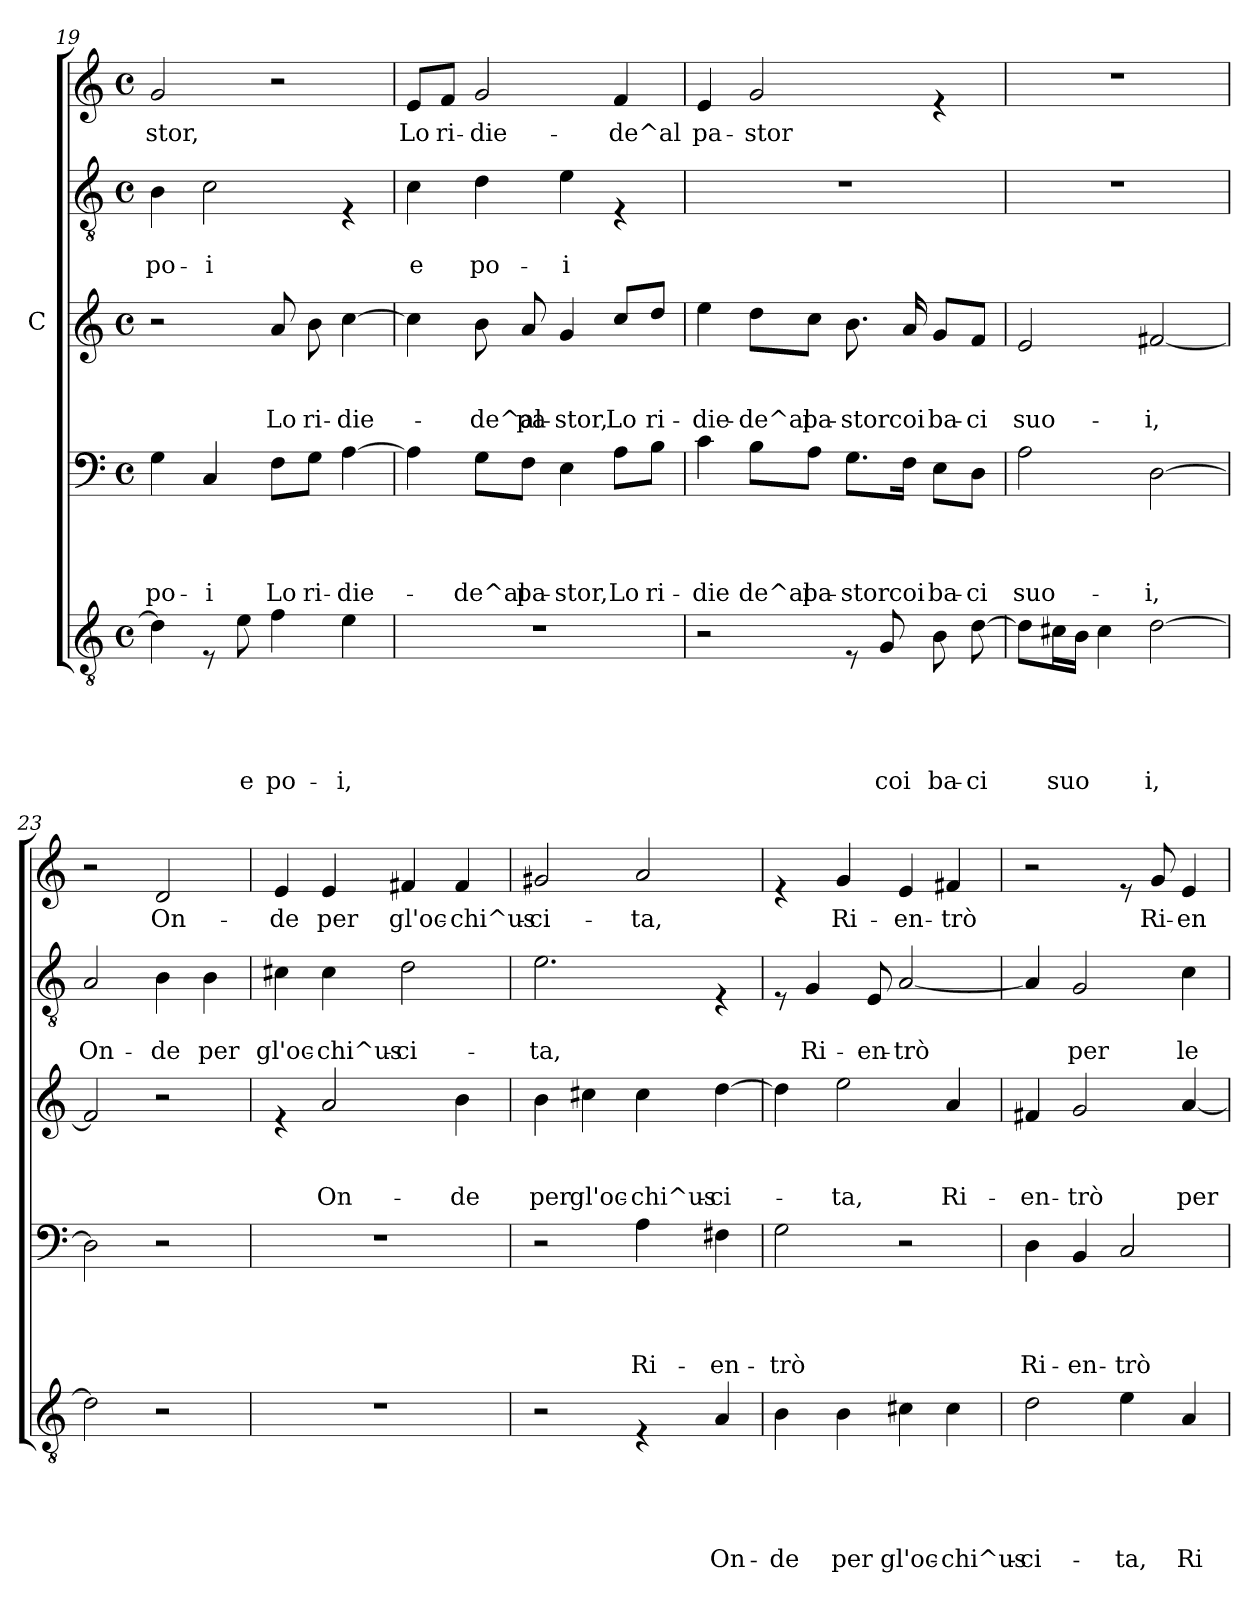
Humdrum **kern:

**kern	**text	**text	**text	**text	**text	**kern	**text	**text	**text	**text	**kern	**text	**text	**text	**kern	**text	**text	**kern	**text
*part5	*part5	*part5	*part5	*part5	*part5	*part4	*part4	*part4	*part4	*part4	*part3	*part3	*part3	*part3	*part2	*part2	*part2	*part1	*part1
*staff5	*staff5	*staff5	*staff5	*staff5	*staff5	*staff4	*staff4	*staff4	*staff4	*staff4	*staff3	*staff3	*staff3	*staff3	*staff2	*staff2	*staff2	*staff1	*staff1
*	*	*	*	*	*	*	*	*	*	*	*I"C	*	*	*	*	*	*	*	*
!!LO:LB:g=z
*clefGv2	*	*	*	*	*	*clefF4	*	*	*	*	*clefG2	*	*	*	*clefGv2	*	*	*clefG2	*
*k[]	*	*	*	*	*	*k[]	*	*	*	*	*k[]	*	*	*	*k[]	*	*	*k[]	*
*C:	*	*	*	*	*	*C:	*	*	*	*	*C:	*	*	*	*C:	*	*	*C:	*
*M4/4	*	*	*	*	*	*M4/4	*	*	*	*	*M4/4	*	*	*	*M4/4	*	*	*M4/4	*
*met(c)	*	*	*	*	*	*met(c)	*	*	*	*	*met(c)	*	*	*	*met(c)	*	*	*met(c)	*
=19	=19	=19	=19	=19	=19	=19	=19	=19	=19	=19	=19	=19	=19	=19	=19	=19	=19	=19	=19
!	!	!	!	!	!	!	!	!	!	!LO:LY:b	!	!	!	!	!	!	!LO:LY:b	!	!LO:LY:b
4d\]	.	.	.	.	.	4G\	.	.	.	po-	2r	.	.	.	4B\	.	po-	2g/	-stor,
!	!	!	!	!	!	!	!	!	!	!LO:LY:b	!	!	!	!	!	!	!LO:LY:b	!	!
8rE	.	.	.	.	.	4C/	.	.	.	-i	.	.	.	.	2c\	.	-i	.	.
!	!	!	!	!	!LO:LY:b	!	!	!	!	!	!	!	!	!	!	!	!	!	!
8e\	.	.	.	.	e	.	.	.	.	.	.	.	.	.	.	.	.	.	.
!	!	!	!	!	!LO:LY:b	!	!	!	!	!LO:LY:b	!	!	!	!LO:LY:b	!	!	!	!	!
4f\	.	.	.	.	po-	8F\L	.	.	.	Lo	8a/	.	.	Lo	.	.	.	2r	.
!	!	!	!	!	!	!	!	!	!	!LO:LY:b	!	!	!	!LO:LY:b	!	!	!	!	!
.	.	.	.	.	.	8G\J	.	.	.	ri-	8b\	.	.	ri-	.	.	.	.	.
!	!	!	!	!	!LO:LY:b	!	!	!	!	!LO:LY:b	!	!	!	!LO:LY:b	!	!	!	!	!
4e\	.	.	.	.	-i,	[>4A\	.	.	.	-die-	[>4cc\	.	.	-die-	4rE	.	.	.	.
=20	=20	=20	=20	=20	=20	=20	=20	=20	=20	=20	=20	=20	=20	=20	=20	=20	=20	=20	=20
*	*	*	*	*	*	*	*	*	*	*	*^	*	*	*	*	*	*	*	*
!	!	!	!	!	!	!	!	!	!	!	!	!	!	!	!	!	!	!LO:LY:b	!	!LO:LY:b
1r	.	.	.	.	.	4A\]	.	.	.	.	4cc\]	4.ryy	.	.	.	4c\	.	e	8e/L	Lo
!	!	!	!	!	!	!	!	!	!	!	!	!	!	!	!	!	!	!	!	!LO:LY:b
.	.	.	.	.	.	.	.	.	.	.	.	.	.	.	.	.	.	.	8f/J	ri-
!	!	!	!	!	!	!	!	!	!	!LO:LY:b	!	!	!	!	!LO:LY:b	!	!	!LO:LY:b	!	!LO:LY:b
.	.	.	.	.	.	8G\L	.	.	.	-de^al	8b\	.	.	.	-de^al	4d\	.	po-	2g/	-die-
!	!	!	!	!	!	!	!	!	!	!LO:LY:b	!	!	!	!	!LO:LY:b	!	!	!	!	!
.	.	.	.	.	.	8F\J	.	.	.	pa-	4.ryy	8a/	.	.	-pa-	.	.	.	.	.
!	!	!	!	!	!	!	!	!	!	!LO:LY:b	!	!	!	!	!LO:LY:b	!	!	!LO:LY:b	!	!
.	.	.	.	.	.	4E\	.	.	.	-stor,	.	4g/	.	.	-stor,	4e\	.	-i	.	.
!	!	!	!	!	!	!	!	!	!	!LO:LY:b	!	!	!	!	!LO:LY:b	!	!	!	!	!LO:LY:b
.	.	.	.	.	.	8A\L	.	.	.	Lo	8cc/L	4ryy	.	.	Lo	4rE	.	.	4f/	-de^al
!	!	!	!	!	!	!	!	!	!	!LO:LY:b	!	!	!	!	!LO:LY:b	!	!	!	!	!
.	.	.	.	.	.	8B\J	.	.	.	ri-	8dd/J	.	.	.	ri-	.	.	.	.	.
*	*	*	*	*	*	*	*	*	*	*	*v	*v	*	*	*	*	*	*	*	*
=21	=21	=21	=21	=21	=21	=21	=21	=21	=21	=21	=21	=21	=21	=21	=21	=21	=21	=21	=21
!	!	!	!	!	!	!	!	!	!	!LO:LY:b	!	!	!	!LO:LY:b	!	!	!	!	!LO:LY:b
2r	.	.	.	.	.	4c\	.	.	.	-die	4ee\	.	.	die-	1r	.	.	4e/	pa-
!	!	!	!	!	!	!	!	!	!	!LO:LY:b	!	!	!	!LO:LY:b	!	!	!	!	!LO:LY:b
.	.	.	.	.	.	8B\L	.	.	.	de^al	8dd\L	.	.	-de^al	.	.	.	2g/	-stor
!	!	!	!	!	!	!	!	!	!	!LO:LY:b	!	!	!	!LO:LY:b	!	!	!	!	!
.	.	.	.	.	.	8A\J	.	.	.	pa-	8cc\J	.	.	pa-	.	.	.	.	.
!	!	!	!	!	!	!	!	!	!	!LO:LY:b	!	!	!	!LO:LY:b	!	!	!	!	!
8rE	.	.	.	.	.	8.G\L	.	.	.	-stor	8.b\	.	.	-stor	.	.	.	.	.
!	!	!	!	!	!LO:LY:b	!	!	!	!	!	!	!	!	!	!	!	!	!	!
8G/	.	.	.	.	coi	.	.	.	.	.	.	.	.	.	.	.	.	.	.
!	!	!	!	!	!	!	!	!	!	!LO:LY:b	!	!	!	!LO:LY:b	!	!	!	!	!
.	.	.	.	.	.	16F\Jk	.	.	.	coi	16a/	.	.	coi	.	.	.	.	.
!	!	!	!	!	!LO:LY:b	!	!	!	!	!LO:LY:b	!	!	!	!LO:LY:b	!	!	!	!	!
8B\	.	.	.	.	ba-	8E\L	.	.	.	ba-	8g/L	.	.	ba-	.	.	.	4re	.
!	!	!	!	!	!LO:LY:b	!	!	!	!	!LO:LY:b	!	!	!	!LO:LY:b	!	!	!	!	!
[>8d\	.	.	.	.	-ci	8D\J	.	.	.	-ci	8f/J	.	.	-ci	.	.	.	.	.
!!LO:LB:g=z
=22	=22	=22	=22	=22	=22	=22	=22	=22	=22	=22	=22	=22	=22	=22	=22	=22	=22	=22	=22
!	!	!	!	!	!	!	!	!	!	!LO:LY:b	!	!	!	!LO:LY:b	!	!	!	!	!
8d\L]	.	.	.	.	.	2A\	.	.	.	suo-	2e/	.	.	suo-	1r	.	.	1r	.
!	!	!	!	!	!LO:LY:b	!	!	!	!	!	!	!	!	!	!	!	!	!	!
16c#X\L	.	.	.	.	suo	.	.	.	.	.	.	.	.	.	.	.	.	.	.
16B\JJ	.	.	.	.	.	.	.	.	.	.	.	.	.	.	.	.	.	.	.
4c#\	.	.	.	.	.	.	.	.	.	.	.	.	.	.	.	.	.	.	.
!	!	!	!	!	!LO:LY:b	!	!	!	!	!LO:LY:b	!	!	!	!LO:LY:b	!	!	!	!	!
[>2d\	.	.	.	.	i,	[>2D\	.	.	.	-i,	[<2f#X/	.	.	-i,	.	.	.	.	.
=23	=23	=23	=23	=23	=23	=23	=23	=23	=23	=23	=23	=23	=23	=23	=23	=23	=23	=23	=23
!	!	!	!	!	!	!	!	!	!	!	!	!	!	!	!	!	!LO:LY:b	!	!
2d\]	.	.	.	.	.	2D\]	.	.	.	.	2f#/]	.	.	.	2A/	.	On-	2r	.
!	!	!	!	!	!	!	!	!	!	!	!	!	!	!	!	!	!LO:LY:b	!	!LO:LY:b
2r	.	.	.	.	.	2r	.	.	.	.	2r	.	.	.	4B\	.	-de	2d/	On-
!	!	!	!	!	!	!	!	!	!	!	!	!	!	!	!	!	!LO:LY:b	!	!
.	.	.	.	.	.	.	.	.	.	.	.	.	.	.	4B\	.	per	.	.
=24	=24	=24	=24	=24	=24	=24	=24	=24	=24	=24	=24	=24	=24	=24	=24	=24	=24	=24	=24
!	!	!	!	!	!	!	!	!	!	!	!	!	!	!	!	!	!LO:LY:b	!	!LO:LY:b
1r	.	.	.	.	.	1r	.	.	.	.	4re	.	.	.	4c#X\	.	gl'oc-	4e/	-de
!	!	!	!	!	!	!	!	!	!	!	!	!	!	!LO:LY:b	!	!	!LO:LY:b	!	!LO:LY:b
.	.	.	.	.	.	.	.	.	.	.	2a/	.	.	On-	4c#\	.	-chi^us-	4e/	per
!	!	!	!	!	!	!	!	!	!	!	!	!	!	!	!	!	!LO:LY:b	!	!LO:LY:b
.	.	.	.	.	.	.	.	.	.	.	.	.	.	.	2d\	.	-ci-	4f#X/	gl'oc-
!	!	!	!	!	!	!	!	!	!	!	!	!	!	!LO:LY:b	!	!	!	!	!LO:LY:b
.	.	.	.	.	.	.	.	.	.	.	4b\	.	.	-de	.	.	.	4f#/	-chi^us-
=25	=25	=25	=25	=25	=25	=25	=25	=25	=25	=25	=25	=25	=25	=25	=25	=25	=25	=25	=25
!	!	!	!	!	!	!	!	!	!	!	!	!	!	!LO:LY:b	!	!	!LO:LY:b	!	!LO:LY:b
2r	.	.	.	.	.	2r	.	.	.	.	4b\	.	.	per	2.e\	.	-ta,	2g#X/	-ci-
!	!	!	!	!	!	!	!	!	!	!	!	!	!	!LO:LY:b	!	!	!	!	!
.	.	.	.	.	.	.	.	.	.	.	4cc#X\	.	.	gl'oc-	.	.	.	.	.
!	!	!	!	!	!	!	!	!	!	!LO:LY:b	!	!	!	!LO:LY:b	!	!	!	!	!LO:LY:b
4rE	.	.	.	.	.	4A\	.	.	.	Ri-	4cc#\	.	.	-chi^us-	.	.	.	2a/	-ta,
!	!	!	!	!	!LO:LY:b	!	!	!	!	!LO:LY:b	!	!	!	!LO:LY:b	!	!	!	!	!
4A/	.	.	.	.	On-	4F#X\	.	.	.	-en-	[>4dd\	.	.	-ci-	4rE	.	.	.	.
!!LO:LB:g=z
=26	=26	=26	=26	=26	=26	=26	=26	=26	=26	=26	=26	=26	=26	=26	=26	=26	=26	=26	=26
!	!	!	!	!	!LO:LY:b	!	!	!	!	!LO:LY:b	!	!	!	!	!	!	!	!	!
4B\	.	.	.	.	-de	2G\	.	.	.	-trò	4dd\]	.	.	.	8rE	.	.	4re	.
!	!	!	!	!	!	!	!	!	!	!	!	!	!	!	!	!	!LO:LY:b	!	!
.	.	.	.	.	.	.	.	.	.	.	.	.	.	.	4G/	.	Ri-	.	.
!	!	!	!	!	!LO:LY:b	!	!	!	!	!	!	!	!	!LO:LY:b	!	!	!	!	!LO:LY:b
4B\	.	.	.	.	per	.	.	.	.	.	2ee\	.	.	-ta,	.	.	.	4g/	Ri-
!	!	!	!	!	!	!	!	!	!	!	!	!	!	!	!	!	!LO:LY:b	!	!
.	.	.	.	.	.	.	.	.	.	.	.	.	.	.	8E/	.	-en-	.	.
!	!	!	!	!	!LO:LY:b	!	!	!	!	!	!	!	!	!	!	!	!LO:LY:b	!	!LO:LY:b
4c#X\	.	.	.	.	gl'oc-	2r	.	.	.	.	.	.	.	.	[<2A/	.	-trò	4e/	-en-
!	!	!	!	!	!LO:LY:b	!	!	!	!	!	!	!	!	!LO:LY:b	!	!	!	!	!LO:LY:b
4c#\	.	.	.	.	-chi^us-	.	.	.	.	.	4a/	.	.	Ri-	.	.	.	4f#X/	-trò
=27	=27	=27	=27	=27	=27	=27	=27	=27	=27	=27	=27	=27	=27	=27	=27	=27	=27	=27	=27
!	!	!	!	!	!LO:LY:b	!	!	!	!	!LO:LY:b	!	!	!	!LO:LY:b	!	!	!	!	!
2d\	.	.	.	.	-ci-	4D\	.	.	.	Ri-	4f#X/	.	.	-en-	4A/]	.	.	2r	.
!	!	!	!	!	!	!	!	!	!	!LO:LY:b	!	!	!	!LO:LY:b	!	!	!LO:LY:b	!	!
.	.	.	.	.	.	4BB/	.	.	.	-en-	2g/	.	.	-trò	2G/	.	per	.	.
!	!	!	!	!	!LO:LY:b	!	!	!	!	!LO:LY:b	!	!	!	!	!	!	!	!	!
4e\	.	.	.	.	-ta,	2C/	.	.	.	-trò	.	.	.	.	.	.	.	8re	.
!	!	!	!	!	!	!	!	!	!	!	!	!	!	!	!	!	!	!	!LO:LY:b
.	.	.	.	.	.	.	.	.	.	.	.	.	.	.	.	.	.	8g/	Ri-
!	!	!	!	!	!LO:LY:b	!	!	!	!	!	!	!	!	!LO:LY:b	!	!	!LO:LY:b	!	!LO:LY:b
4A/	.	.	.	.	Ri-	.	.	.	.	.	[<4a/	.	.	per	4c\	.	le	4e/	-en-
=	=	=	=	=	=	=	=	=	=	=	=	=	=	=	=	=	=	=	=
*-	*-	*-	*-	*-	*-	*-	*-	*-	*-	*-	*-	*-	*-	*-	*-	*-	*-	*-	*-
